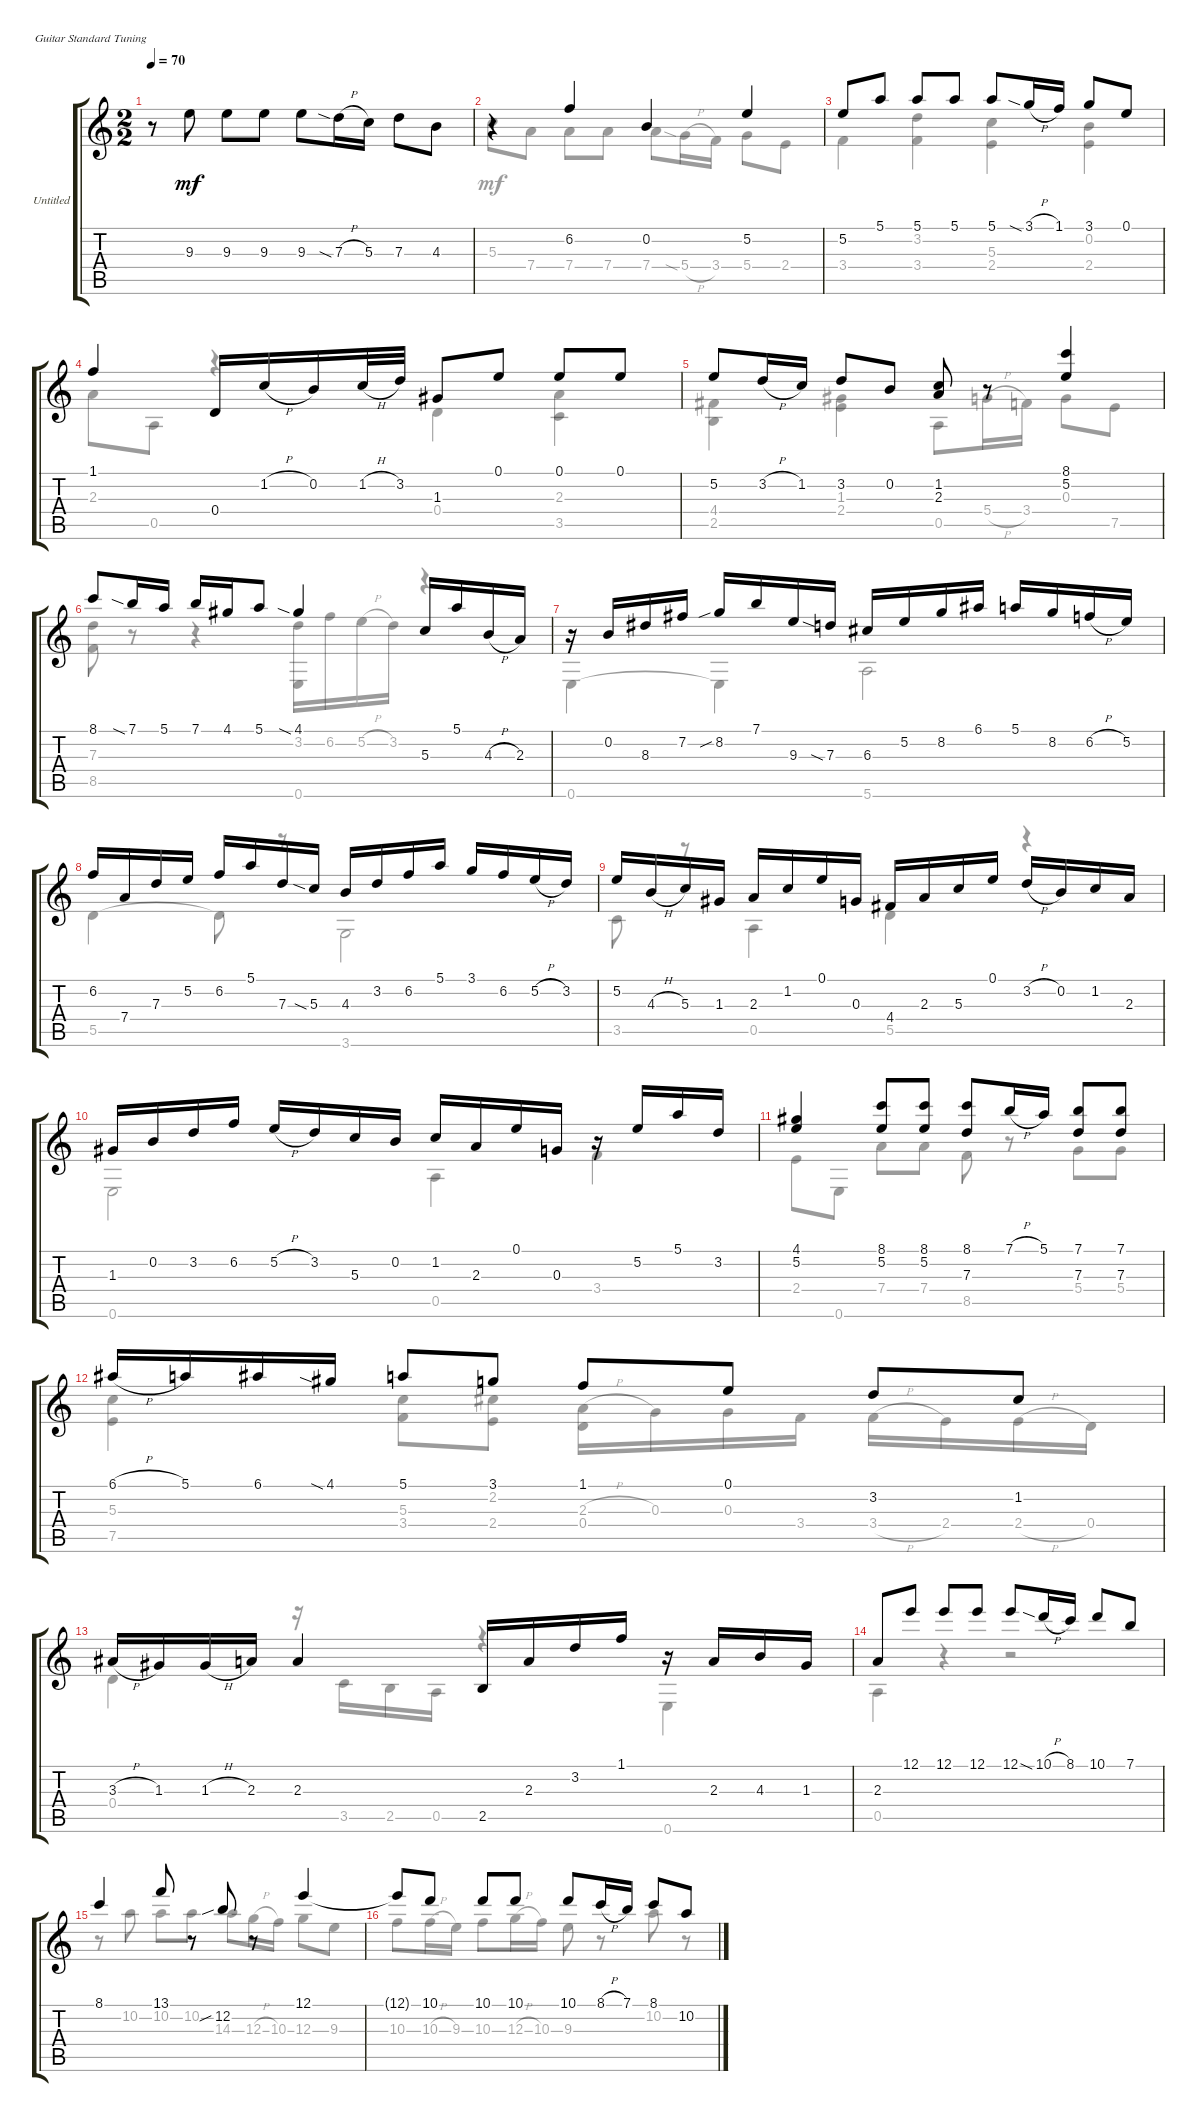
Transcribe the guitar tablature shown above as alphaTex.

\bracketExtendMode groupsimilarinstruments
\firstSystemTrackNameOrientation horizontal
\otherSystemsTrackNameOrientation horizontal
\track ("Untitled" "Untitled") {instrument acousticguitarnylon}
\staff {score tabs}
\tuning (E4 B3 G3 D3 A2 E2)
\voice
\ts (2 2)
\tempo 70
\clef g2
\ks c
r.8{dy mf instrument acousticguitarnylon} 9.3.8 9.3.8 9.3.8 9.3.8 7.3{sia h}.16 5.3.16 7.3.8 4.3.8 |
r.4 6.2.4 0.2.4 5.2.4 |
5.2.8 5.1.8 5.1.8 5.1.8 5.1.8 3.1{sia h}.16 1.1.16 3.1.8 0.1.8 |
1.1.4 0.4.16 1.2{h}.16 0.2.16 1.2{h}.32 3.2.32 1.3.8 0.1.8 0.1.8 0.1.8 |
5.2.8 3.2{h}.16 1.2.16 3.2.8 0.2.8 (1.2 2.3).8 r.8 (8.1 5.2).4 |
8.1.8 7.1{sia}.16 5.1.16 7.1.16 4.1.16 5.1.8 4.1{sia}.4 5.3.16 5.1.16 4.3{h}.16 2.3.16 |
r.16 0.2.16 8.3.16 7.2.16 8.2{sib}.16 7.1.16 9.3.16 7.3{sia}.16 6.3.16 5.2.16 8.2.16 6.1.16 5.1.16 8.2.16 6.2{h}.16 5.2.16 |
6.2.16 7.4.16 7.3.16 5.2.16 6.2.16 5.1.16 7.3.16 5.3{sia}.16 4.3.16 3.2.16 6.2.16 5.1.16 3.1.16 6.2.16 5.2{h}.16 3.2.16 |
5.2.16 4.3{h}.16 5.3.16 1.3.16 2.3.16 1.2.16 0.1.16 0.3.16 4.4.16 2.3.16 5.3.16 0.1.16 3.2{h}.16 0.2.16 1.2.16 2.3.16 |
1.3.16 0.2.16 3.2.16 6.2.16 5.2{h}.16 3.2.16 5.3.16 0.2.16 1.2.16 2.3.16 0.1.16 0.3.16 r.16 5.2.16 5.1.16 3.2.16 |
(4.1 5.2).4 (8.1 5.2).8 (8.1 5.2).8 (8.1 7.3).8 7.1{h}.16 5.1.16 (7.1 7.3).8 (7.1 7.3).8 |
6.1{h}.16 5.1.16 6.1.16 4.1{sia}.16 5.1.8 3.1.8 1.1.8 0.1.8 3.2.8 1.2.8 |
3.3{h}.16 1.3.16 1.3{h}.16 2.3.16 2.3.4 2.5.16 2.3.16 3.2.16 1.1.16 r.16 2.3.16 4.3.16 1.3.16 |
2.3.8 12.1.8 12.1.8 12.1.8 12.1.8 10.1{sia h}.16 8.1.16 10.1.8 7.1.8 |
8.1.4 13.1.8 r.8 12.2{sib}.8 r.8 12.1.4 |
12.1{t}.8 10.1.8 10.1.8 10.1.8 10.1.8 8.1{h}.16 7.1.16 8.1.8 10.2.8
\voice
\clef g2
\ottava regular
\simile none
\ks c
|
5.3.8 7.4.8 7.4.8 7.4.8 7.4.8 5.4{sia h}.16 3.4.16 5.4.8 2.4.8 |
3.4.4 (3.2 3.4).4 (5.3 2.4).4 (0.2 2.4).4 |
2.3.8 0.5.8 r.4 0.4.4 (2.3 3.5).4 |
(4.4 2.5).4 (1.3 2.4).4 0.5.8 5.4{h}.16 3.4.16 0.3.8 7.5.8 |
(7.3 8.5).8 r.8 r.4 (3.2 0.6).16 6.2.16 5.2{h}.16 3.2.16 r.4 |
0.6.4 0.6{t}.4 5.6.2 |
5.5.4 5.5{t}.8 r.8 3.6.2 |
3.5.8 r.8 0.5.4 5.5.4 r.4 |
0.6.2 0.5.4 3.4.4 |
2.4.8 0.6.8 7.4.8 7.4.8 8.5.8 r.8 5.4.8 5.4.8 |
(5.3 7.5).4 (5.3 3.4).8 (2.2 2.4).8 (2.3{h} 0.4).16 0.3.16 0.3.16 3.4.16 3.4{h}.16 2.4.16 2.4{h}.16 0.4.16 |
0.4.4 r.16 3.5.16 2.5.16 0.5.16 r.4 0.6.4 |
0.5.4 r.4 r.2 |
r.8 10.2.8 10.2.8 10.2.8 14.3.8 12.3{h}.16 10.3.16 12.3.8 9.3.8 |
10.3.8 10.3{h}.16 9.3.16 10.3.8 12.3{h}.16 10.3.16 9.3.8 r.8 10.2.8 r.8
